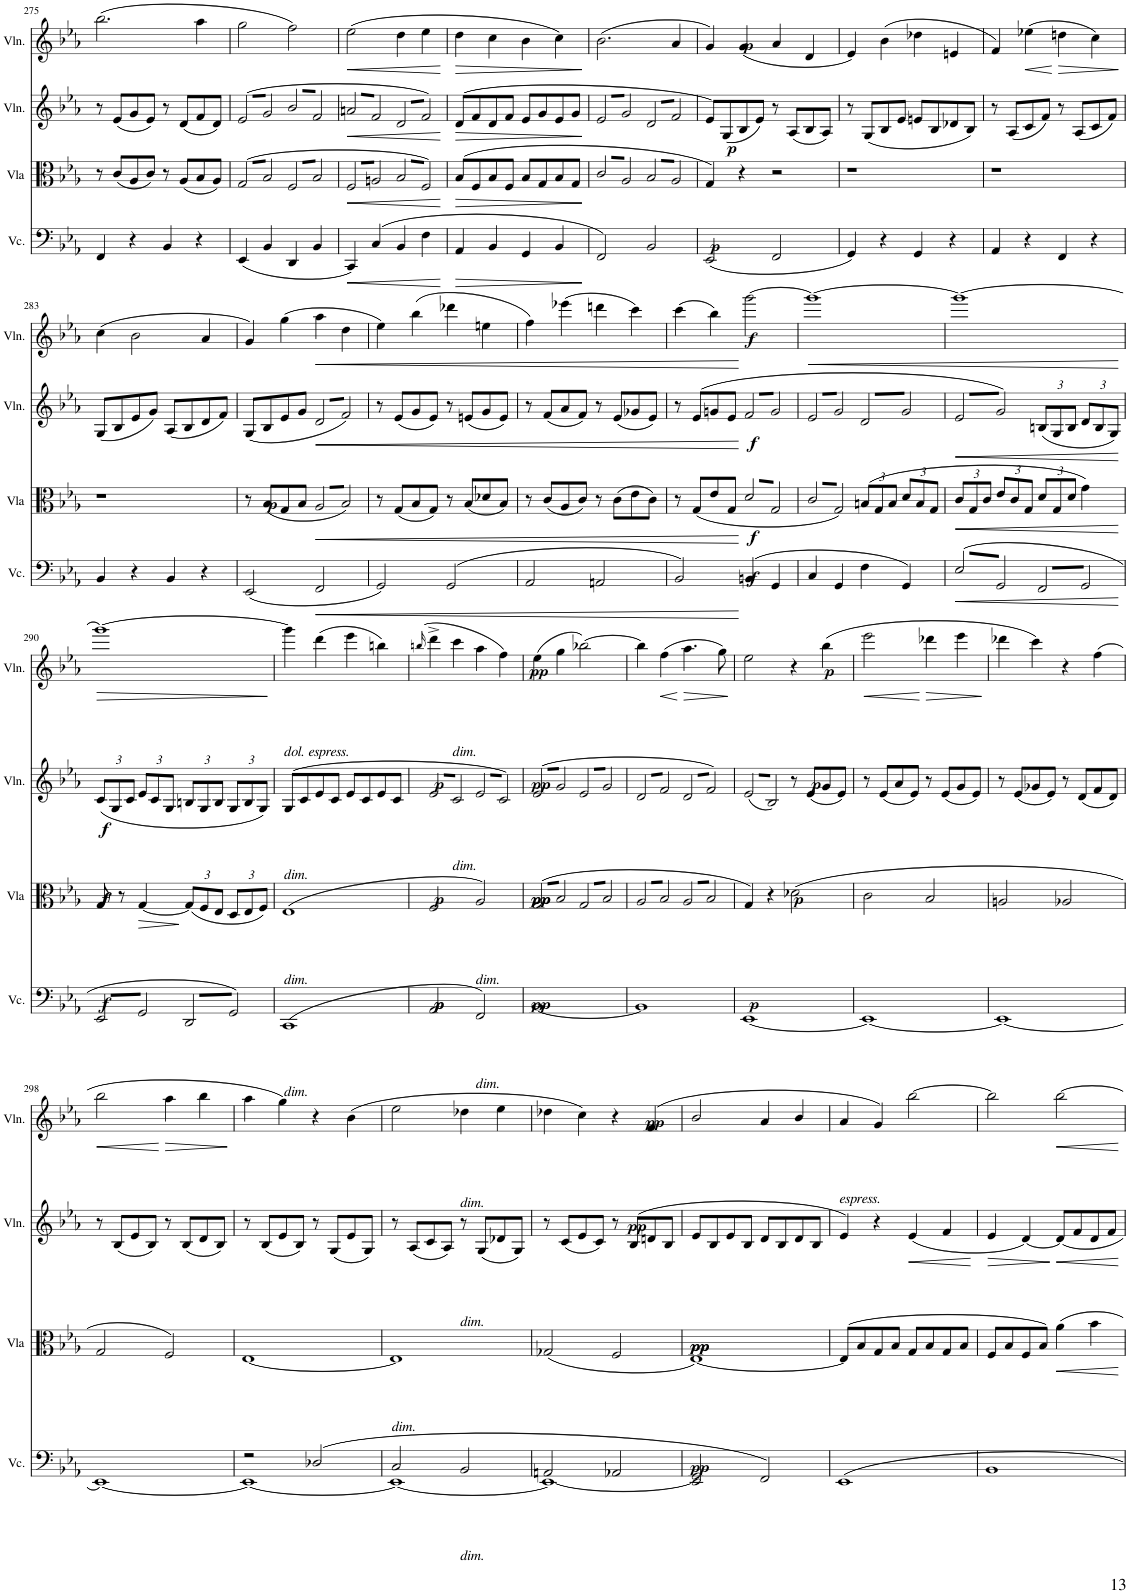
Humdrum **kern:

**kern	**dynam	**kern	**dynam	**kern	**dynam	**kern	**dynam
*part4	*part4	*part3	*part3	*part2	*part2	*part1	*part1
*staff4	*staff4	*staff3	*staff3	*staff2	*staff2	*staff1	*staff1
*I"Violoncello	*	*I"Viola	*	*I"Violin	*	*I"Violin	*
*I'Vc.	*	*I'Vla	*	*I'Vln.	*	*I'Vln.	*
!!LO:PB:g=z
*clefC4	*	*clefC3	*	*clefG2	*	*clefG2	*
*k[b-e-a-]	*	*k[b-e-a-]	*	*k[b-e-a-]	*	*k[b-e-a-]	*
*M4/4	*	*M4/4	*	*M4/4	*	*M4/4	*
*met(c)	*	*met(c)	*	*met(c)	*	*met(c)	*
=275	=275	=275	=275	=275	=275	=275	=275
4FF/	.	8r	.	8r	.	(>2.bb-\	.
.	.	(<8c/L	.	(<8e-/L	.	.	.
4r	.	8A-/	.	8g/	.	.	.
.	.	8c/J)	.	8e-/J)	.	.	.
4BB-/	.	8r	.	8r	.	.	.
.	.	(<8A-/L	.	(<8d/L	.	.	.
4r	.	8B-/	.	8f/	.	4aa-\	.
.	.	8A-/J)	.	8d/J)	.	.	.
=276	=276	=276	=276	=276	=276	=276	=276
*	*	*tremolo	*	*	*	*	*
*	*	*	*	*tremolo	*	*	*
(<4EE-/	.	(>16G/LL	.	(>16e-/LL	.	2gg\	.
.	.	16B-/	.	16g/	.	.	.
.	.	16G/	.	16e-/	.	.	.
.	.	16B-/	.	16g/	.	.	.
4BB-/	.	16G/	.	16e-/	.	.	.
.	.	16B-/	.	16g/	.	.	.
.	.	16G/	.	16e-/	.	.	.
.	.	16B-/JJ	.	16g/JJ	.	.	.
4DD/	.	16F/LL	.	16b-/LL	.	2ff\)	.
.	.	16B-/	.	16f/	.	.	.
.	.	16F/	.	16b-/	.	.	.
.	.	16B-/	.	16f/	.	.	.
4BB-/	.	16F/	.	16b-/	.	.	.
.	.	16B-/	.	16f/	.	.	.
.	.	16F/	.	16b-/	.	.	.
.	.	16B-/JJ	.	16f/JJ	.	.	.
=277	=277	=277	=277	=277	=277	=277	=277
!	!LO:HP:b	!	!LO:HP:b	!	!LO:HP:b	!	!LO:HP:b
4CC/)	<	16F/LL	<	16an/LL	<	(>2ee-\	<
.	.	16An/	.	16f/	.	.	.
.	.	16F/	.	16an/	.	.	.
.	.	16An/	.	16f/	.	.	.
(>4C/	.	16F/	.	16an/	.	.	.
.	.	16An/	.	16f/	.	.	.
.	.	16F/	.	16an/	.	.	.
.	.	16An/JJ	.	16f/JJ	.	.	.
4BB-/	.	16B-/LL	.	16d/LL	.	4dd\	.
.	.	16F/)	.	16f/)	.	.	.
.	.	16B-/	.	16d/	.	.	.
.	.	16F/)	.	16f/)	.	.	.
4F\	.	16B-/	.	16d/	.	4ee-\	.
.	.	16F/)	.	16f/)	.	.	.
.	.	16B-/	.	16d/	.	.	.
.	.	16F/)JJ	.	16f/)JJ	.	.	.
*	*	*	*	*Xtremolo	*	*	*
*	*	*Xtremolo	*	*	*	*	*
.	[	.	[	.	[	.	[
=278	=278	=278	=278	=278	=278	=278	=278
!	!LO:HP:b	!	!LO:HP:b	!	!LO:HP:b	!	!LO:HP:b
4AA-/	>	(>8B-/L	>	(>8d/L	>	4dd\	>
.	.	.	.	.	.	.	.
.	.	8F/	.	8f/	.	.	.
.	.	.	.	.	.	.	.
4BB-/	.	8B-/	.	8d/	.	4cc\	.
.	.	8F/J	.	8f/J	.	.	.
4GG/	.	8B-/L	.	8e-/L	.	4b-\	.
.	.	8G/	.	8g/	.	.	.
4BB-/	.	8B-/	.	8e-/	.	4cc\)	.
.	.	8G/J	.	8g/J	.	.	.
.	]	.	]	.	]	.	]
=279	=279	=279	=279	=279	=279	=279	=279
*	*	*tremolo	*	*	*	*	*
*	*	*	*	*tremolo	*	*	*
2FF/)	.	16c/LL	.	16e-/LL	.	(>2.b-\	.
.	.	16A-/	.	16g/	.	.	.
.	.	16c/	.	16e-/	.	.	.
.	.	16A-/	.	16g/	.	.	.
.	.	16c/	.	16e-/	.	.	.
.	.	16A-/	.	16g/	.	.	.
.	.	16c/	.	16e-/	.	.	.
.	.	16A-/JJ	.	16g/JJ	.	.	.
2BB-/	.	16B-/LL	.	16d/LL	.	.	.
.	.	16A-/	.	16f/	.	.	.
.	.	16B-/	.	16d/	.	.	.
.	.	16A-/	.	16f/	.	.	.
.	.	16B-/	.	16d/	.	4a-/	.
.	.	16A-/	.	16f/	.	.	.
.	.	16B-/	.	16d/	.	.	.
.	.	16A-/JJ	.	16f/JJ	.	.	.
*	*	*	*	*Xtremolo	*	*	*
*	*	*Xtremolo	*	*	*	*	*
=280	=280	=280	=280	=280	=280	=280	=280
!	!LO:DY:a	!	!	!	!	!	!
(<2EE-/	p	4G/)	.	8e-/L)	.	4g/)	.
.	.	.	.	.	.	.	.
!	!	!	!	!	!LO:DY:b	!	!
.	.	.	.	(<8G/	p	.	.
.	.	.	.	.	.	.	.
!	!	!	!	!	!	!	!LO:DY:a
.	.	4r	.	8B-/	.	(<4g/	p
.	.	.	.	8e-/J)	.	.	.
2FF/	.	2r	.	8r	.	4a-/	.
.	.	.	.	(<8A-/L	.	.	.
.	.	.	.	8B-/	.	4d/	.
.	.	.	.	8A-/J)	.	.	.
=281	=281	=281	=281	=281	=281	=281	=281
4GG/)	.	1r	.	8r	.	4e-/)	.
.	.	.	.	(<8G/L	.	.	.
4r	.	.	.	8B-/	.	(>4b-\	.
.	.	.	.	8e-/J	.	.	.
4GG/	.	.	.	8en/L	.	4dd-X\	.
.	.	.	.	8B-/	.	.	.
4r	.	.	.	8d-X/	.	4en/	.
.	.	.	.	8B-/J)	.	.	.
=282	=282	=282	=282	=282	=282	=282	=282
4AA-/	.	1r	.	8r	.	4f/)	.
.	.	.	.	(<8A-/L	.	.	.
!	!	!	!	!	!	!	!LO:HP:b
4r	.	.	.	8c/	.	(>4ee-X\	<
.	.	.	.	8f/J)	.	.	.
!	!	!	!	!	!	!	!LO:HP:n=1:b
4FF/	.	.	.	8r	.	4ddn\	[ >
.	.	.	.	(<8A-/L	.	.	.
4r	.	.	.	8c/	.	4cc\)	.
.	.	.	.	8f/J)	.	.	.
.	.	.	.	.	.	.	]
!!LO:LB:g=z
=283	=283	=283	=283	=283	=283	=283	=283
4BB-/	.	1r	.	(<8G/L	.	(>4cc\	.
.	.	.	.	8B-/	.	.	.
4r	.	.	.	8e-/	.	2b-\	.
.	.	.	.	8g/J)	.	.	.
4BB-/	.	.	.	(<8A-/L	.	.	.
.	.	.	.	8B-/	.	.	.
4r	.	.	.	8d/	.	4a-/	.
.	.	.	.	8f/J)	.	.	.
=284	=284	=284	=284	=284	=284	=284	=284
(<2EE-/	.	8r	.	(<8G/L	.	4g/)	.
!	!	!	!LO:DY:a	!	!	!	!
.	.	(<8B-/L	p	8B-/	.	.	.
.	.	8G/	.	8e-/	.	(>4gg\	.
.	.	8B-/J	.	8g/J	.	.	.
!	!LO:HP:b	!	!LO:HP:b	!	!LO:HP:b	!	!LO:HP:b
*	*	*tremolo	*	*	*	*	*
*	*	*	*	*tremolo	*	*	*
2FF/	<	16A-/LL	<	16d/LL	<	4aa-\	<
.	.	16B-/)	.	16f/)	.	.	.
.	.	16A-/	.	16d/	.	.	.
.	.	16B-/)	.	16f/)	.	.	.
.	.	16A-/	.	16d/	.	4dd\	.
.	.	16B-/)	.	16f/)	.	.	.
.	.	16A-/	.	16d/	.	.	.
.	.	16B-/)JJ	.	16f/)JJ	.	.	.
*	*	*	*	*Xtremolo	*	*	*
*	*	*Xtremolo	*	*	*	*	*
=285	=285	=285	=285	=285	=285	=285	=285
2GG/)	.	8r	.	8r	.	4ee-\)	.
.	.	.	.	.	.	.	.
.	.	(<8G/L	.	(<8e-/L	.	.	.
.	.	.	.	.	.	.	.
.	.	8B-/	.	8g/	.	(>4bb-\	.
.	.	8G/J)	.	8e-/J)	.	.	.
(>2GG/	.	8r	.	8r	.	4ddd-X\	.
.	.	(<8B-/L	.	(<8en/L	.	.	.
.	.	8d-X/	.	8g/	.	4een\	.
.	.	8B-/J)	.	8e/J)	.	.	.
=286	=286	=286	=286	=286	=286	=286	=286
2AA-/	.	8r	.	8r	.	4ff\)	.
.	.	(<8c/L	.	(<8f/L	.	.	.
.	.	8A-/	.	8a-/	.	(>4eee-X\	.
.	.	8c/J)	.	8f/J)	.	.	.
2AAn/	.	8r	.	8r	.	4dddn\	.
.	.	(>8c\L	.	(<8e-/L	.	.	.
.	.	8e-\	.	8g-X/	.	4ccc\)	.
.	.	8c\J)	.	8e-/J)	.	.	.
=287	=287	=287	=287	=287	=287	=287	=287
2BB-/)	.	8r	.	8r	.	(>4ccc\	.
.	.	(<8G/L	.	(>8e-/L	.	.	.
.	.	8e-/	.	8gn/	.	4bb-\)	.
.	.	8G/J	.	8e-/J	.	.	.
!	!LO:DY:n=1:a	!	!LO:DY:n=1:b	!	!LO:DY:n=1:b	!	!LO:DY:n=1:a
*	*	*tremolo	*	*	*	*	*
*	*	*	*	*tremolo	*	*	*
(>4BBn/	[ f	16d/LL	[ f	16f/LL	[ f	[2ggg\	[ f
.	.	16G/	.	16g/	.	.	.
.	.	16d/	.	16f/	.	.	.
.	.	16G/	.	16g/	.	.	.
4GG/	.	16d/	.	16f/	.	.	.
.	.	16G/	.	16g/	.	.	.
.	.	16d/	.	16f/	.	.	.
.	.	16G/JJ	.	16g/JJ	.	.	.
=288	=288	=288	=288	=288	=288	=288	=288
!	!	!	!	!	!	!	!LO:HP:b
4C/	.	16c/LL	.	16e-/LL	.	1ggg_	<
.	.	16G/)	.	16g/	.	.	.
.	.	16c/	.	16e-/	.	.	.
.	.	16G/)	.	16g/	.	.	.
4GG/	.	16c/	.	16e-/	.	.	.
.	.	16G/)	.	16g/	.	.	.
.	.	16c/	.	16e-/	.	.	.
.	.	16G/)JJ	.	16g/JJ	.	.	.
*	*	*Xtremolo	*	*	*	*	*
*	*	*Xbrackettup	*	*	*	*	*
4F\	.	(>12Bn/L	.	16d/LL	.	.	.
.	.	.	.	16g/	.	.	.
.	.	12G/	.	.	.	.	.
.	.	.	.	16d/	.	.	.
.	.	12B/J	.	.	.	.	.
.	.	.	.	16g/	.	.	.
4GG/)	.	12d/L	.	16d/	.	.	.
.	.	.	.	16g/	.	.	.
.	.	12B/	.	.	.	.	.
.	.	.	.	16d/	.	.	.
.	.	12G/J	.	.	.	.	.
.	.	.	.	16g/JJ	.	.	.
=289	=289	=289	=289	=289	=289	=289	=289
!	!LO:HP:b	!	!LO:HP:b	!	!LO:HP:b	!	!
*tremolo	*	*	*	*	*	*	*
(>16E-/LL	<	12c/L	<	16e-/LL	<	1ggg_	.
16GG/	.	.	.	16g/)	.	.	.
.	.	12G/	.	.	.	.	.
16E-/	.	.	.	16e-/	.	.	.
.	.	12c/J	.	.	.	.	.
16GG/	.	.	.	16g/)	.	.	.
16E-/	.	12e-/L	.	16e-/	.	.	.
16GG/	.	.	.	16g/)	.	.	.
.	.	12c/	.	.	.	.	.
16E-/	.	.	.	16e-/	.	.	.
.	.	12G/J	.	.	.	.	.
16GG/JJ	.	.	.	16g/)JJ	.	.	.
*	*	*	*	*Xtremolo	*	*	*
*	*	*	*	*Xbrackettup	*	*	*
16FF/LL	.	12d/L	.	(<12Bn/L	.	.	.
16GG/	.	.	.	.	.	.	.
.	.	12G/	.	12G/	.	.	.
16FF/	.	.	.	.	.	.	.
.	.	12d/J	.	12B/J	.	.	.
16GG/	.	.	.	.	.	.	.
16FF/	.	4g\)	.	12d/L	.	.	.
16GG/	.	.	.	.	.	.	.
.	.	.	.	12B/	.	.	.
16FF/	.	.	.	.	.	.	.
.	.	.	.	12G/J)	.	.	.
16GG/JJ	.	.	.	.	.	.	.
.	[	.	[	.	[	.	[
!!LO:LB:g=z
=290	=290	=290	=290	=290	=290	=290	=290
!	!LO:DY:a	!	!LO:DY:a	!	!	!	!LO:HP:b
!	!	!	!LO:DY:n=1:a	!	!LO:DY:b	!	!
16EE-/LL	f	8G/	f f	(<12c/L	f	1ggg_	>
16GG/	.	.	.	.	.	.	.
.	.	.	.	12G/	.	.	.
16EE-/	.	8r	.	.	.	.	.
.	.	.	.	12c/J	.	.	.
16GG/	.	.	.	.	.	.	.
!	!	!	!LO:HP:b	!	!	!	!
16EE-/	.	[4G/	>	12e-/L	.	.	.
16GG/	.	.	.	.	.	.	.
.	.	.	.	12c/	.	.	.
16EE-/	.	.	.	.	.	.	.
.	.	.	.	12G/J	.	.	.
16GG/JJ	.	.	.	.	.	.	.
16DD/LL	.	(<12G/L]	]	12Bn/L	.	.	.
16GG/)	.	.	.	.	.	.	.
.	.	12F/	.	12G/	.	.	.
16DD/	.	.	.	.	.	.	.
.	.	12E-/J	.	12B/J	.	.	.
16GG/)	.	.	.	.	.	.	.
16DD/	.	12D/L	.	12G/L	.	.	.
16GG/)	.	.	.	.	.	.	.
.	.	12E-/	.	12B/	.	.	.
16DD/	.	.	.	.	.	.	.
.	.	12F/J)	.	12G/J)	.	.	.
16GG/)JJ	.	.	.	.	.	.	.
*Xtremolo	*	*	*	*	*	*	*
.	.	.	.	.	.	.	]
=291	=291	=291	=291	=291	=291	=291	=291
!	!	!	!	!	!	!LO:TX:b:i:t=dol. espress.	!
!	!	!	!	!LO:TX:b:i:t=dim.	!	!	!
!	!	!LO:TX:b:i:t=dim.	!	!	!	!	!
!LO:TX:b:i:t=dim.	!	!	!	!	!	!	!
(>1CC	.	(>1E-	.	(>8G/L	.	4ggg\]	.
.	.	.	.	.	.	.	.
.	.	.	.	8c/	.	.	.
.	.	.	.	.	.	.	.
.	.	.	.	8e-/	.	(>4ddd\	.
.	.	.	.	8c/J	.	.	.
.	.	.	.	8e-/L	.	4eee-\	.
.	.	.	.	8c/	.	.	.
.	.	.	.	8e-/	.	4bbn\)	.
.	.	.	.	8c/J	.	.	.
=292	=292	=292	=292	=292	=292	=292	=292
.	.	.	.	.	.	(>16qbbn/	.
*	*	*	*	*brackettup	*	*	*
!	!LO:DY:a	!	!	!	!	!	!
!	!LO:DY:n=1:a	!	!LO:DY:a	!	!LO:DY:a	!	!
*	*	*	*	*tremolo	*	*	*
2AA-/	p p	2F/	p	16e-/LL	p	4ddd^\	.
.	.	.	.	16c/	.	.	.
.	.	.	.	16e-/	.	.	.
.	.	.	.	16c/	.	.	.
!	!	!	!	!	!	!LO:TX:b:i:t=dim.	!
!	!	!	!	!LO:TX:b:i:t=dim.	!	!	!
.	.	.	.	16e-/	.	4ccc\	.
.	.	.	.	16c/	.	.	.
.	.	.	.	16e-/	.	.	.
.	.	.	.	16c/JJ	.	.	.
!	!	!LO:TX:b:i:t=dim.	!	!	!	!	!
!LO:TX:b:i:t=dim.	!	!	!	!	!	!	!
2FF/)	.	2A-/)	.	16e-/LL	.	4aa-\	.
.	.	.	.	16c/)	.	.	.
.	.	.	.	16e-/	.	.	.
.	.	.	.	16c/)	.	.	.
.	.	.	.	16e-/	.	4ff\)	.
.	.	.	.	16c/)	.	.	.
.	.	.	.	16e-/	.	.	.
.	.	.	.	16c/)JJ	.	.	.
=293	=293	=293	=293	=293	=293	=293	=293
*	*	*brackettup	*	*	*	*	*
!	!LO:DY:a	!	!LO:DY:a	!	!	!	!
!	!	!	!LO:DY:n=1:a	!	!LO:DY:a	!	!LO:DY:a
*	*	*tremolo	*	*	*	*	*
[1BB-	pp	(>16G/LL	pp pp	(>16e-/LL	pp	(>4ee-\	pp
.	.	16B-/	.	16g/	.	.	.
.	.	16G/	.	16e-/	.	.	.
.	.	16B-/	.	16g/	.	.	.
.	.	16G/	.	16e-/	.	4gg\	.
.	.	16B-/	.	16g/	.	.	.
.	.	16G/	.	16e-/	.	.	.
.	.	16B-/JJ	.	16g/JJ	.	.	.
.	.	16G/LL	.	16e-/LL	.	[2bb-X\)	.
.	.	16B-/	.	16g/	.	.	.
.	.	16G/	.	16e-/	.	.	.
.	.	16B-/	.	16g/	.	.	.
.	.	16G/	.	16e-/	.	.	.
.	.	16B-/	.	16g/	.	.	.
.	.	16G/	.	16e-/	.	.	.
.	.	16B-/JJ	.	16g/JJ	.	.	.
=294	=294	=294	=294	=294	=294	=294	=294
1BB-]	.	16A-/LL	.	16d/LL	.	4bb-\]	.
.	.	16B-/	.	16f/	.	.	.
.	.	16A-/	.	16d/	.	.	.
.	.	16B-/	.	16f/	.	.	.
!	!	!	!	!	!	!	!LO:HP:b
.	.	16A-/	.	16d/	.	(>4ff\	<
.	.	16B-/	.	16f/	.	.	.
.	.	16A-/	.	16d/	.	.	.
.	.	16B-/JJ	.	16f/JJ	.	.	.
!	!	!	!	!	!	!	!LO:HP:n=1:b
.	.	16A-/LL	.	16d/LL	.	4.aa-\	[ >
.	.	16B-/	.	16f/)	.	.	.
.	.	16A-/	.	16d/	.	.	.
.	.	16B-/	.	16f/)	.	.	.
.	.	16A-/	.	16d/	.	.	.
.	.	16B-/	.	16f/)	.	.	.
.	.	16A-/	.	16d/	.	8gg\)	.
.	.	16B-/JJ	.	16f/)JJ	.	.	.
*	*	*Xtremolo	*	*	*	*	*
.	.	.	.	.	.	.	]
=295	=295	=295	=295	=295	=295	=295	=295
!	!LO:DY:a	!	!	!	!	!	!
[1EE-	p	4G/)	.	(<16e-/LL	.	2ee-\	.
.	.	.	.	16B-/)	.	.	.
.	.	.	.	16e-/	.	.	.
.	.	.	.	16B-/)	.	.	.
.	.	4r	.	16e-/	.	.	.
.	.	.	.	16B-/)	.	.	.
.	.	.	.	16e-/	.	.	.
.	.	.	.	16B-/)JJ	.	.	.
*	*	*	*	*Xtremolo	*	*	*
!	!	!	!LO:DY:a	!	!	!	!
.	.	(>2d-X\	p	8r	.	4r	.
.	.	.	.	.	.	.	.
!	!	!	!	!	!LO:DY:a	!	!
.	.	.	.	(<8e-/L	p	.	.
.	.	.	.	.	.	.	.
!	!	!	!	!	!	!	!LO:DY:a
.	.	.	.	8g/	.	(>4bb-\	p
.	.	.	.	8e-/J)	.	.	.
=296	=296	=296	=296	=296	=296	=296	=296
!	!	!	!	!	!	!	!LO:HP:b
1EE-_	.	2c\	.	8r	.	2eee-\	<
.	.	.	.	(<8e-/L	.	.	.
.	.	.	.	8a-/	.	.	.
.	.	.	.	8e-/J)	.	.	.
!	!	!	!	!	!	!	!LO:HP:n=1:b
.	.	2B-/	.	8r	.	4ddd-X\	[ >
.	.	.	.	(<8e-/L	.	.	.
.	.	.	.	8g/	.	4eee-\	.
.	.	.	.	8e-/J)	.	.	.
.	.	.	.	.	.	.	]
=297	=297	=297	=297	=297	=297	=297	=297
1EE-_	.	2An/	.	8r	.	4ddd-X\	.
.	.	.	.	(<8e-/L	.	.	.
.	.	.	.	8g-X/	.	4ccc\)	.
.	.	.	.	8e-/J)	.	.	.
.	.	2A-X/	.	8r	.	4r	.
.	.	.	.	(<8d/L	.	.	.
.	.	.	.	8f/	.	(>4ff\	.
.	.	.	.	8d/J)	.	.	.
!!LO:LB:g=z
=298	=298	=298	=298	=298	=298	=298	=298
!	!	!	!	!	!	!	!LO:HP:b
1EE-_	.	2G/	.	8r	.	2bb-\	<
.	.	.	.	(<8B-/L	.	.	.
.	.	.	.	8e-/	.	.	.
.	.	.	.	8B-/J)	.	.	.
!	!	!	!	!	!	!	!LO:HP:n=1:b
.	.	2F/)	.	8r	.	4aa-\	[ >
.	.	.	.	(<8B-/L	.	.	.
.	.	.	.	8d/	.	4bb-\	.
.	.	.	.	8B-/J)	.	.	.
.	.	.	.	.	.	.	]
=299	=299	=299	=299	=299	=299	=299	=299
*^	*	*	*	*	*	*	*
2r	1EE-_	.	[1E-	.	8r	.	4aa-\	.
.	.	.	.	.	(<8B-/L	.	.	.
.	.	.	.	.	8e-/	.	4gg\)	.
.	.	.	.	.	8B-/J)	.	.	.
(>2D-X/	.	.	.	.	8r	.	4r	.
.	.	.	.	.	(<8G/L	.	.	.
.	.	.	.	.	8e-/	.	(>4b-\	.
.	.	.	.	.	8G/J)	.	.	.
=300	=300	=300	=300	=300	=300	=300	=300	=300
!	!	!	!LO:TX:b:i:t=dim.	!	!	!	!	!
2C/	1EE-_	.	1E-]	.	8r	.	2ee-\	.
.	.	.	.	.	(<8A-/L	.	.	.
.	.	.	.	.	8c/	.	.	.
.	.	.	.	.	8A-/J)	.	.	.
!	!	!	!	!	!	!	!LO:TX:b:i:t=dim.	!
!	!	!	!	!	!LO:TX:b:i:t=dim.	!	!	!
!LO:TX:b:i:t=dim.	!	!	!	!	!	!	!	!
2BB-/	.	.	.	.	8r	.	4dd-X\	.
.	.	.	.	.	(<8G/L	.	.	.
.	.	.	.	.	8d-X/	.	4ee-\	.
.	.	.	.	.	8G/J)	.	.	.
=301	=301	=301	=301	=301	=301	=301	=301	=301
2AAn/	1EE-_	.	(<2G-X/	.	8r	.	4dd-X\	.
.	.	.	.	.	(<8c/L	.	.	.
.	.	.	.	.	8e-/	.	4cc\)	.
.	.	.	.	.	8c/J)	.	.	.
2AA-X/	.	.	2F/	.	8r	.	4r	.
!	!	!	!	!	!	!LO:DY:a	!	!
.	.	.	.	.	(>8B-/L	pp	.	.
!	!	!	!	!	!	!	!	!LO:DY:a
.	.	.	.	.	8dn/	.	(>4f/	pp
.	.	.	.	.	8B-/J	.	.	.
*v	*v	*	*	*	*	*	*	*
=302	=302	=302	=302	=302	=302	=302	=302
!	!LO:DY:a	!	!LO:DY:a	!	!	!	!
!	!	!	!LO:DY:n=1:a	!	!	!	!
2EE-/] 2GG/	pp	[1E-)	pp pp	8e-/L	.	2b-/	.
.	.	.	.	8B-/	.	.	.
.	.	.	.	8e-/	.	.	.
.	.	.	.	8B-/J	.	.	.
2FF/)	.	.	.	8d/L	.	4a-/	.
.	.	.	.	8B-/	.	.	.
.	.	.	.	8d/	.	4b-/	.
.	.	.	.	8B-/J	.	.	.
=303	=303	=303	=303	=303	=303	=303	=303
!	!	!	!	!	!	!LO:TX:b:i:t=espress.	!
1EE-	.	(>8E-/L]	.	4e-/)	.	4a-/	.
.	.	8B-/	.	.	.	.	.
.	.	8G/	.	4r	.	4g/)	.
.	.	8B-/J	.	.	.	.	.
!	!	!	!	!	!LO:HP:b	!	!
.	.	8G/L	.	(<4e-/	<	[2bb-\	.
.	.	8B-/	.	.	.	.	.
.	.	8G/	.	4f/	.	.	.
.	.	8B-/J	.	.	.	.	.
.	.	.	.	.	[	.	.
=304	=304	=304	=304	=304	=304	=304	=304
!	!	!	!	!	!LO:HP:b	!	!
1BB-	.	8F/L	.	4e-/	>	2bb-\]	.
.	.	8B-/	.	.	.	.	.
.	.	8F/	.	[4d/)	.	.	.
.	.	8B-/J)	.	.	.	.	.
!	!	!	!LO:HP:b	!	!LO:HP:n=1:b	!	!LO:HP:b
.	.	4a-\	<	8d/L]	] <	[2bb-\	<
.	.	.	.	8f/	.	.	.
.	.	4b-\	.	8d/	.	.	.
.	.	.	.	8f/J	.	.	.
.	.	.	[	.	[	.	[
=	=	=	=	=	=	=	=
*-	*-	*-	*-	*-	*-	*-	*-
